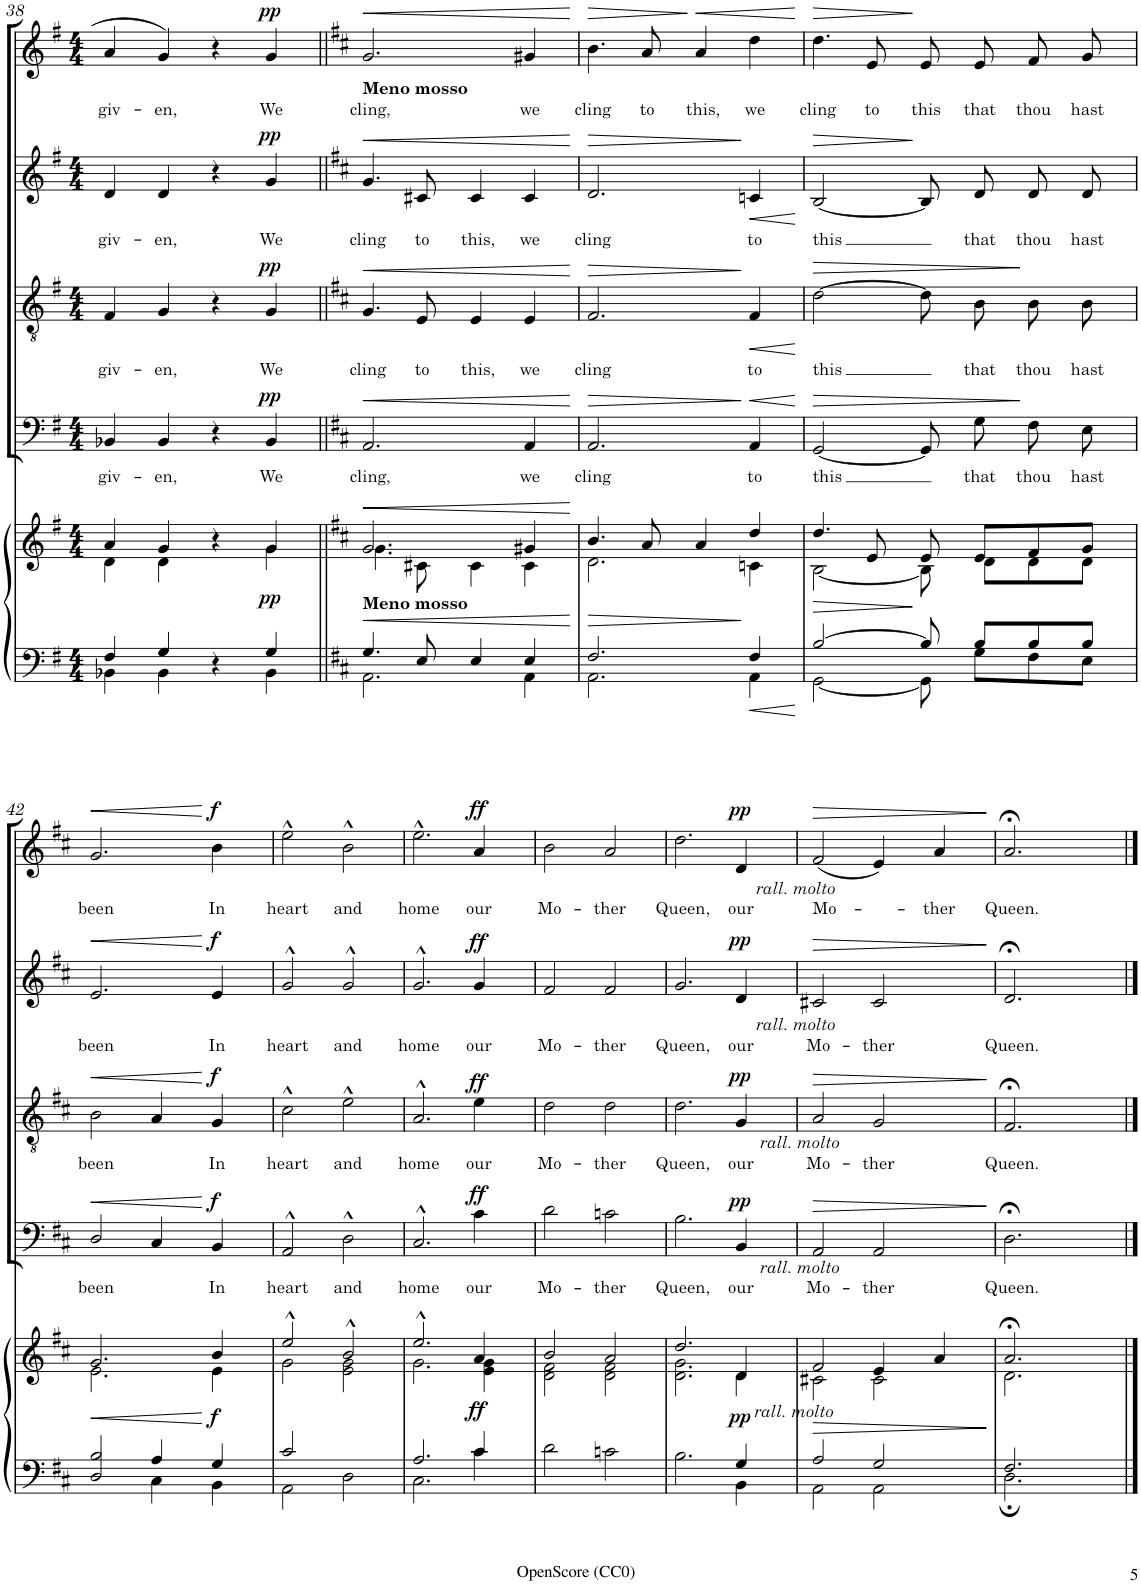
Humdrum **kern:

**kern	**kern	**dynam	**kern	**text	**dynam	**kern	**text	**dynam	**kern	**text	**dynam	**kern	**text	**dynam
*part5	*part5	*part5	*part4	*part4	*part4	*part3	*part3	*part3	*part2	*part2	*part2	*part1	*part1	*part1
*staff6	*staff5	*staff5/6	*staff4	*staff4	*staff4	*staff3	*staff3	*staff3	*staff2	*staff2	*staff2	*staff1	*staff1	*staff1
*I"Piano for practice only	*	*	*I"Bass	*	*	*I"Tenor	*	*	*I"Alto	*	*	*I"Soprano	*	*
*I'Pno	*	*	*	*	*	*	*	*	*	*	*	*	*	*
!!LO:PB:g=z
*clefF4	*clefG2	*	*clefF4	*	*	*clefGv2	*	*	*clefG2	*	*	*clefG2	*	*
*k[f#]	*k[f#]	*	*k[f#]	*	*	*k[f#]	*	*	*k[f#]	*	*	*k[f#]	*	*
*M4/4	*M4/4	*	*M4/4	*	*	*M4/4	*	*	*M4/4	*	*	*M4/4	*	*
=38	=38	=38	=38	=38	=38	=38	=38	=38	=38	=38	=38	=38	=38	=38
*^	*^	*	*	*	*	*	*	*	*	*	*	*	*	*
!	!	!	!	!	!	!LO:LY:b	!	!	!LO:LY:b	!	!	!LO:LY:b	!	!	!LO:LY:b	!
4F#/	4BB-X\	4a/	4d\	.	4BB-X/	giv-	.	4F#/	giv-	.	4d/	giv-	.	4a/	giv-	.
!	!	!	!	!	!	!LO:LY:b	!	!	!LO:LY:b	!	!	!LO:LY:b	!	!	!LO:LY:b	!
4G/	4BB-\	4g/	4d\	.	4BB-/	-en,	.	4G/	-en,	.	4d/	-en,	.	4g/	-en,	.
4r	4ryy	4r	4ryy	.	4r	.	.	4r	.	.	4r	.	.	4r	.	.
!	!	!	!	!LO:DY:a=2	!	!LO:LY:b	!LO:DY:a	!	!LO:LY:b	!LO:DY:a	!	!LO:LY:b	!LO:DY:a	!	!LO:LY:b	!LO:DY:a
4G/	4BB-\	4g/	4g\	pp	4BB-/	We	pp	4G/	We	pp	4g/	We	pp	4g/	We	pp
=39||	=39||	=39||	=39||	=39||	=39||	=39||	=39||	=39||	=39||	=39||	=39||	=39||	=39||	=39||	=39||	=39||
*k[f#c#]	*	*k[f#c#]	*	*	*k[f#c#]	*	*	*k[f#c#]	*	*	*k[f#c#]	*	*	*k[f#c#]	*	*
!	!	!	!	!	!	!	!	!	!	!	!	!	!	!LO:TX:b:B:t=Meno mosso	!	!
!	!	!LO:TX:b:B:t=Meno mosso	!	!	!	!	!	!	!	!	!	!	!	!	!	!
!	!	!	!	!LO:HP:b	!	!LO:LY:b	!LO:HP:b	!	!LO:LY:b	!LO:HP:b	!	!LO:LY:b	!LO:HP:b	!	!LO:LY:b	!LO:HP:b
4.G/	2.AA\	2.g/	4.g\	<	2.AA/	cling,	<	4.G/	cling	<	4.g/	cling	<	2.g/	cling,	<
!	!	!	!	!	!	!	!	!	!LO:LY:b	!	!	!LO:LY:b	!	!	!	!
8E/	.	.	8c#X\	.	.	.	.	8E/	to	.	8c#X/	to	.	.	.	.
!	!	!	!	!	!	!	!	!	!LO:LY:b	!	!	!LO:LY:b	!	!	!	!
4E/	.	.	4c#\	.	.	.	.	4E/	this,	.	4c#/	this,	.	.	.	.
!	!	!	!	!	!	!LO:LY:b	!	!	!LO:LY:b	!	!	!LO:LY:b	!	!	!LO:LY:b	!
4E/	4AA\	4g#X/	4c#\	.	4AA/	we	.	4E/	we	.	4c#/	we	.	4g#X/	we	.
*v	*v	*	*	*	*	*	*	*	*	*	*	*	*	*	*	*
*	*v	*v	*	*	*	*	*	*	*	*	*	*	*	*	*
.	.	[	.	.	[	.	.	[	.	.	[	.	.	[
=40	=40	=40	=40	=40	=40	=40	=40	=40	=40	=40	=40	=40	=40	=40
*^	*^	*	*	*	*	*	*	*	*	*	*	*	*	*
!	!	!	!	!	!	!LO:LY:b	!LO:HP:b	!	!LO:LY:b	!LO:HP:b	!	!LO:LY:b	!LO:HP:b	!	!LO:LY:b	!LO:HP:b
2.F#/	2.AA\	4.b/	2.d\	.	2.AA/	cling	>	2.F#/	cling	>	2.d/	cling	>	4.b\	cling	>
!	!	!	!	!	!	!	!	!	!	!	!	!	!	!	!LO:LY:b	!
.	.	8a/	.	.	.	.	.	.	.	.	.	.	.	8a/	to	.
!	!	!	!	!	!	!	!	!	!	!	!	!	!	!	!LO:LY:b	!LO:HP:n=1:b
.	.	4a/	.	.	.	.	.	.	.	.	.	.	.	4a/	this,	] <
!	!	!	!	!	!	!LO:LY:b	!LO:HP:n=1:b	!	!LO:LY:b	!LO:HP:n=1:b	!	!LO:LY:b	!LO:HP:n=1:b	!	!LO:LY:b	!
4F#/	4AA\	4dd/	4cn\	.	4AA/	to	] <	4F#/	to	] <	4cn/	to	] <	4dd\	we	.
*v	*v	*	*	*	*	*	*	*	*	*	*	*	*	*	*	*
*	*v	*v	*	*	*	*	*	*	*	*	*	*	*	*	*
.	.	.	.	.	[	.	.	[	.	.	[	.	.	[
=41	=41	=41	=41	=41	=41	=41	=41	=41	=41	=41	=41	=41	=41	=41
*^	*^	*	*	*	*	*	*	*	*	*	*	*	*	*
!	!	!	!	!	!	!LO:LY:b	!LO:HP:b	!	!LO:LY:b	!LO:HP:b	!	!LO:LY:b	!LO:HP:b	!	!LO:LY:b	!LO:HP:b
[2B/	[2GG\	4.dd/	[2B\	.	[2GG/	this	>	[2d\	this	>	[2B/	this	>	4.dd\	cling	>
!	!	!	!	!	!	!	!	!	!	!	!	!	!	!	!LO:LY:b	!
.	.	8e/	.	.	.	.	.	.	.	.	.	.	.	8e/	to	.
!	!	!	!	!	!	!	!	!	!	!	!	!	!	!	!LO:LY:b	!
8B/]	8GG\]	8e/	8B\]	.	8GG/L]	.	.	8d\L]	.	.	8B/L]	.	]	8e/L	this	]
!	!	!	!	!	!	!LO:LY:b	!	!	!LO:LY:b	!	!	!LO:LY:b	!	!	!LO:LY:b	!
8B/L	8G\L	8e/L	8d\L	.	8G/J	that	.	8B\J	that	.	8d/J	that	.	8e/J	that	.
!	!	!	!	!	!	!LO:LY:b	!	!	!LO:LY:b	!	!	!LO:LY:b	!	!	!LO:LY:b	!
8B/	8F#\	8f#/	8d\	.	8F#\L	thou	]	8B\L	thou	]	8d/L	thou	.	8f#/L	thou	.
!	!	!	!	!	!	!LO:LY:b	!	!	!LO:LY:b	!	!	!LO:LY:b	!	!	!LO:LY:b	!
8B/J	8E\J	8g/J	8d\J	.	8E\J	hast	.	8B\J	hast	.	8d/J	hast	.	8g/J	hast	.
!!LO:LB:g=z
=42	=42	=42	=42	=42	=42	=42	=42	=42	=42	=42	=42	=42	=42	=42	=42	=42
!	!	!	!	!	!	!LO:LY:b	!LO:HP:b	!	!LO:LY:b	!LO:HP:b	!	!LO:LY:b	!LO:HP:b	!	!LO:LY:b	!LO:HP:b
2B/	2D/	2.g/	2.e\	.	2D/	been	<	2B\	been	<	2.e/	been	<	2.g/	been	<
4A/	4C#\	.	.	.	4C#/	.	.	4A/	.	.	.	.	.	.	.	.
!	!	!	!	!LO:DY:a=2	!	!LO:LY:b	!LO:DY:n=1:a	!	!LO:LY:b	!LO:DY:n=1:a	!	!LO:LY:b	!LO:DY:n=1:a	!	!LO:LY:b	!LO:DY:n=1:a
4G/	4BB\	4b/	4e\	f	4BB/	In	[ f	4G/	In	[ f	4e/	In	[ f	4b\	In	[ f
=43	=43	=43	=43	=43	=43	=43	=43	=43	=43	=43	=43	=43	=43	=43	=43	=43
!	!	!	!	!	!	!LO:LY:b	!	!	!LO:LY:b	!	!	!LO:LY:b	!	!	!LO:LY:b	!
2c#/	2AA\	2ee^^/	2g\	.	2AA^^/	heart	.	2c#^^\	heart	.	2g^^/	heart	.	2ee^^\	heart	.
!	!	!	!	!	!	!LO:LY:b	!	!	!LO:LY:b	!	!	!LO:LY:b	!	!	!LO:LY:b	!
2D\	2ryy	2b^^/	2e\ 2g\	.	2D^^\	and	.	2e^^\	and	.	2g^^/	and	.	2b^^\	and	.
=44	=44	=44	=44	=44	=44	=44	=44	=44	=44	=44	=44	=44	=44	=44	=44	=44
!	!	!	!	!	!	!LO:LY:b	!	!	!LO:LY:b	!	!	!LO:LY:b	!	!	!LO:LY:b	!
2.A/	2.C#\	2.ee^^/	2.g\	.	2.C#^^/	home	.	2.A^^/	home	.	2.g^^/	home	.	2.ee^^\	home	.
!	!	!	!	!LO:DY:a=2	!	!LO:LY:b	!LO:DY:a	!	!LO:LY:b	!LO:DY:a	!	!LO:LY:b	!LO:DY:a	!	!LO:LY:b	!LO:DY:a
4c#/	4c#\	4a/	4e\ 4g\	ff	4c#\	our	ff	4e\	our	ff	4g/	our	ff	4a/	our	ff
=45	=45	=45	=45	=45	=45	=45	=45	=45	=45	=45	=45	=45	=45	=45	=45	=45
!	!	!	!	!	!	!LO:LY:b	!	!	!LO:LY:b	!	!	!LO:LY:b	!	!	!LO:LY:b	!
*v	*v	*	*	*	*	*	*	*	*	*	*	*	*	*	*	*
2d\	2b/	2d\ 2f#\	.	2d\	Mo-	.	2d\	Mo-	.	2f#/	Mo-	.	2b\	Mo-	.
!	!	!	!	!	!LO:LY:b	!	!	!LO:LY:b	!	!	!LO:LY:b	!	!	!LO:LY:b	!
2cn\	2a/	2d\ 2f#\	.	2cn\	-ther	.	2d\	-ther	.	2f#/	-ther	.	2a/	-ther	.
=46	=46	=46	=46	=46	=46	=46	=46	=46	=46	=46	=46	=46	=46	=46	=46
*^	*	*	*	*	*	*	*	*	*	*	*	*	*	*	*
!	!	!	!	!	!	!LO:LY:b	!	!	!LO:LY:b	!	!	!LO:LY:b	!	!	!LO:LY:b	!
2.B\	2.ryy	2.dd/	2.d\ 2.g\	.	2.B\	Queen,	.	2.d\	Queen,	.	2.g/	Queen,	.	2.dd\	Queen,	.
!	!	!	!	!	!	!	!	!	!	!	!	!	!	!LO:TX:b:i:t=rall. molto	!	!
!	!	!	!	!	!	!	!	!	!	!	!LO:TX:b:i:t=rall. molto	!	!	!	!	!
!	!	!	!	!	!	!	!	!LO:TX:b:i:t=rall. molto	!	!	!	!	!	!	!	!
!	!	!	!	!	!LO:TX:b:i:t=rall. molto	!	!	!	!	!	!	!	!	!	!	!
!	!	!LO:TX:b:i:t=rall. molto	!	!	!	!	!	!	!	!	!	!	!	!	!	!
!	!	!	!	!LO:DY:b	!	!LO:LY:b	!LO:DY:a	!	!LO:LY:b	!LO:DY:a	!	!LO:LY:b	!LO:DY:a	!	!LO:LY:b	!LO:DY:a
4G/	4BB\	4d/	4d\	pp	4BB/	our	pp	4G/	our	pp	4d/	our	pp	4d/	our	pp
=47	=47	=47	=47	=47	=47	=47	=47	=47	=47	=47	=47	=47	=47	=47	=47	=47
!	!	!	!	!LO:HP:b	!	!LO:LY:b	!LO:HP:b	!	!LO:LY:b	!LO:HP:b	!	!LO:LY:b	!LO:HP:b	!	!LO:LY:b	!LO:HP:b
2A/	2AA\	2f#/	2c#X\	>	2AA/	Mo-	>	2A/	Mo-	>	2c#X/	Mo-	>	(2f#/	Mo-	>
!	!	!	!	!	!	!LO:LY:b	!	!	!LO:LY:b	!	!	!LO:LY:b	!	!	!	!
2G/	2AA\	4e/	2c#\	.	2AA/	-ther	.	2G/	-ther	.	2c#/	-ther	.	4e/)	.	.
!	!	!	!	!	!	!	!	!	!	!	!	!	!	!	!LO:LY:b	!
.	.	4a/	.	.	.	.	.	.	.	.	.	.	.	4a/	-ther	.
*v	*v	*	*	*	*	*	*	*	*	*	*	*	*	*	*	*
*	*v	*v	*	*	*	*	*	*	*	*	*	*	*	*	*
.	.	]	.	.	]	.	.	]	.	.	]	.	.	]
=48	=48	=48	=48	=48	=48	=48	=48	=48	=48	=48	=48	=48	=48	=48
*^	*^	*	*	*	*	*	*	*	*	*	*	*	*	*
!	!	!	!	!	!	!LO:LY:b	!	!	!LO:LY:b	!	!	!LO:LY:b	!	!	!LO:LY:b	!
2.F#;/	2.D\	2.a;</	2.d\	.	2.D;<\	Queen.	.	2.F#;</	Queen.	.	2.d;</	Queen.	.	2.a;</	Queen.	.
4ryy	4ryy	4ryy	4ryy	.	4ryy	.	.	4ryy	.	.	4ryy	.	.	4ryy	.	.
*v	*v	*	*	*	*	*	*	*	*	*	*	*	*	*	*	*
*	*v	*v	*	*	*	*	*	*	*	*	*	*	*	*	*
==	==	==	==	==	==	==	==	==	==	==	==	==	==	==
*-	*-	*-	*-	*-	*-	*-	*-	*-	*-	*-	*-	*-	*-	*-
